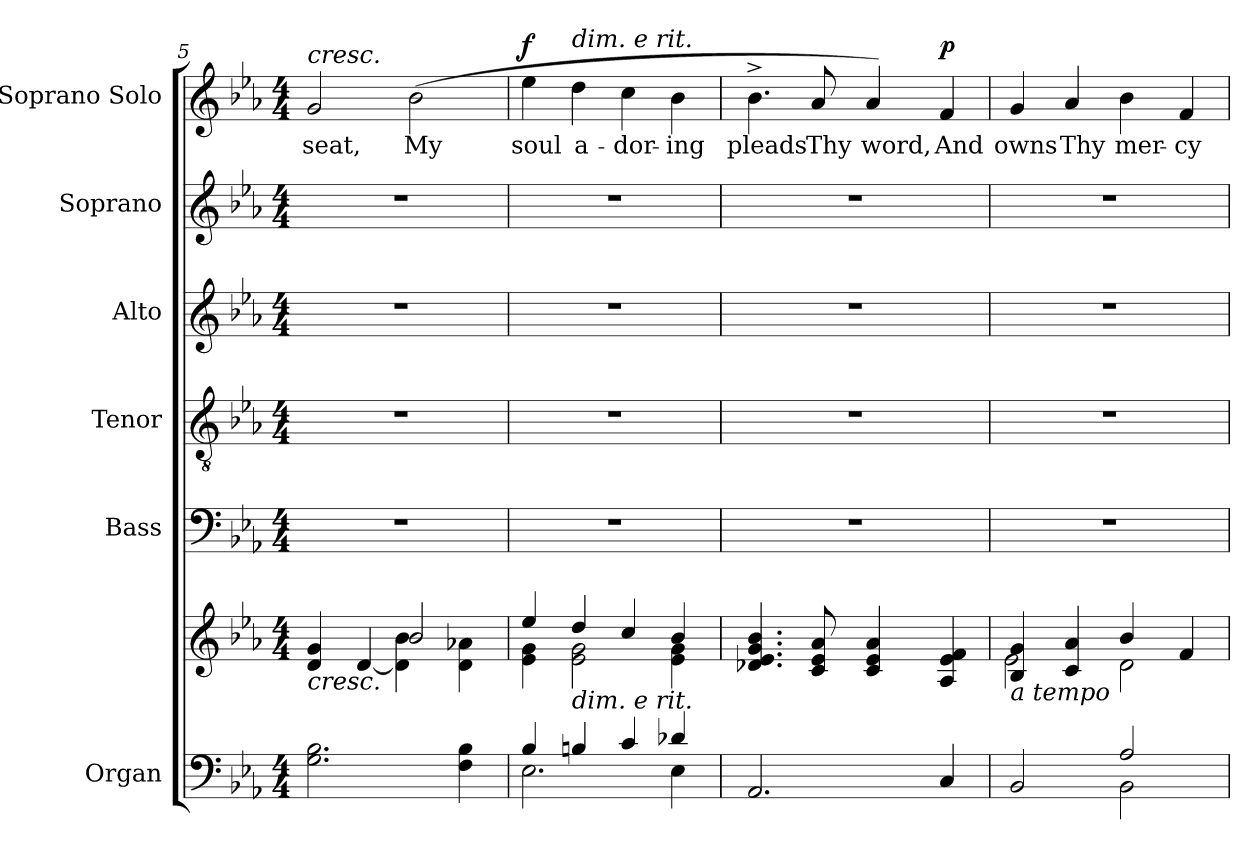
**kern	**kern	**kern	**kern	**kern	**kern	**kern	**text	**dynam
*part6	*part6	*part5	*part4	*part3	*part2	*part1	*part1	*part1
*staff7	*staff6	*staff5	*staff4	*staff3	*staff2	*staff1	*staff1	*staff1
*I"Organ	*	*I"Bass	*I"Tenor	*I"Alto	*I"Soprano	*I"Soprano Solo	*	*
*I'Org.	*	*I'B.	*I'T.	*I'A.	*I'S.	*I'S. Solo	*	*
*clefF4	*clefG2	*clefF4	*clefGv2	*clefG2	*clefG2	*clefG2	*	*
*	*	*	*ITrd7c12	*	*	*	*	*
*k[b-e-a-]	*k[b-e-a-]	*k[b-e-a-]	*k[b-e-a-]	*k[b-e-a-]	*k[b-e-a-]	*k[b-e-a-]	*	*
*E-:	*E-:	*E-:	*E-:	*E-:	*E-:	*E-:	*	*
*M4/4	*M4/4	*M4/4	*M4/4	*M4/4	*M4/4	*M4/4	*	*
=5	=5	=5	=5	=5	=5	=5	=5	=5
*	*^	*	*	*	*	*	*	*
!	!	!	!	!	!	!	!LO:TX:a:i:t=cresc.	!	!
!	!LO:TX:b:i:t=cresc.	!	!	!	!	!	!	!	!
!	!	!	!	!	!	!	!	!LO:LY:b:color=#000000	!
2.Gi\ 2.B-i	4di/ 4gi	4ryy	1r	1r	1r	1r	2gi/	seat,	.
.	[4di/	4ryy	.	.	.	.	.	.	.
!	!	!	!	!	!	!	!	!LO:LY:b:color=#000000	!
.	2b-i/	4di\] 4b-i	.	.	.	.	(2b-i\	My	.
4Fi\ 4B-i	.	4di\ 4a-Xi	.	.	.	.	.	.	.
=6	=6	=6	=6	=6	=6	=6	=6	=6	=6
*^	*	*	*	*	*	*	*	*	*
!	!	!	!	!	!	!	!	!	!LO:LY:b:color=#000000	!
4B-i/	2.E-i\	4ee-i/	4e-i\ 4gi	1r	1r	1r	1r	4ee-i\	soul	f
!	!	!	!	!	!	!	!	!LO:TX:a:i:t=dim. e rit.	!	!
!	!	!LO:TX:b:i:t=dim. e rit.	!	!	!	!	!	!	!	!
!	!	!	!	!	!	!	!	!	!LO:LY:b:color=#000000	!
4Bni/	.	4ddi/	2e-i\ 2gi	.	.	.	.	4ddi\	a-	.
!	!	!	!	!	!	!	!	!	!LO:LY:b:color=#000000	!
4ci/	.	4cci/	.	.	.	.	.	4cci\	-dor-	.
!	!	!	!	!	!	!	!	!	!LO:LY:b:color=#000000	!
4d-Xi/	4E-i\	4b-i/	4e-i\ 4gi	.	.	.	.	4b-i\	-ing	.
*v	*v	*	*	*	*	*	*	*	*	*
*	*v	*v	*	*	*	*	*	*	*
!!LO:LB:g=z
=7	=7	=7	=7	=7	=7	=7	=7	=7
*^	*^	*	*	*	*	*	*	*
!	!	!	!	!	!	!	!	!	!LO:LY:b:color=#000000	!
*v	*v	*	*	*	*	*	*	*	*	*
*	*v	*v	*	*	*	*	*	*	*
2.AA-i/	4.d-Xi/ 4.e-i 4.gi 4.b-i	1r	1r	1r	1r	4.b-^i\	pleads	.
!	!	!	!	!	!	!	!LO:LY:b:color=#000000	!
.	8ci/ 8e-i 8a-i	.	.	.	.	8a-i/	Thy	.
!	!	!	!	!	!	!	!LO:LY:b:color=#000000	!
.	4ci/ 4e-i 4a-i	.	.	.	.	4a-i/)	word,	.
!	!	!	!	!	!	!	!LO:LY:b:color=#000000	!
4Ci/	4A-i/ 4e-i 4fi	.	.	.	.	4fi/	And	p
=8	=8	=8	=8	=8	=8	=8	=8	=8
*^	*^	*	*	*	*	*	*	*
!	!	!LO:TX:b:i:t=a tempo	!	!	!	!	!	!	!	!
!	!	!	!	!	!	!	!	!	!LO:LY:b:color=#000000	!
2BB-i/	2ryy	4B-i/ 4gi	2e-i\	1r	1r	1r	1r	4gi/	owns	.
!	!	!	!	!	!	!	!	!	!LO:LY:b:color=#000000	!
.	.	4ci/ 4a-i	.	.	.	.	.	4a-i/	Thy	.
!	!	!	!	!	!	!	!	!	!LO:LY:b:color=#000000	!
2A-i/	2BB-i\	4b-i/	2di\	.	.	.	.	4b-i\	mer-	.
!	!	!	!	!	!	!	!	!	!LO:LY:b:color=#000000	!
.	.	4fi/	.	.	.	.	.	4fi/	-cy	.
*v	*v	*	*	*	*	*	*	*	*	*
*	*v	*v	*	*	*	*	*	*	*
=	=	=	=	=	=	=	=	=
*-	*-	*-	*-	*-	*-	*-	*-	*-
